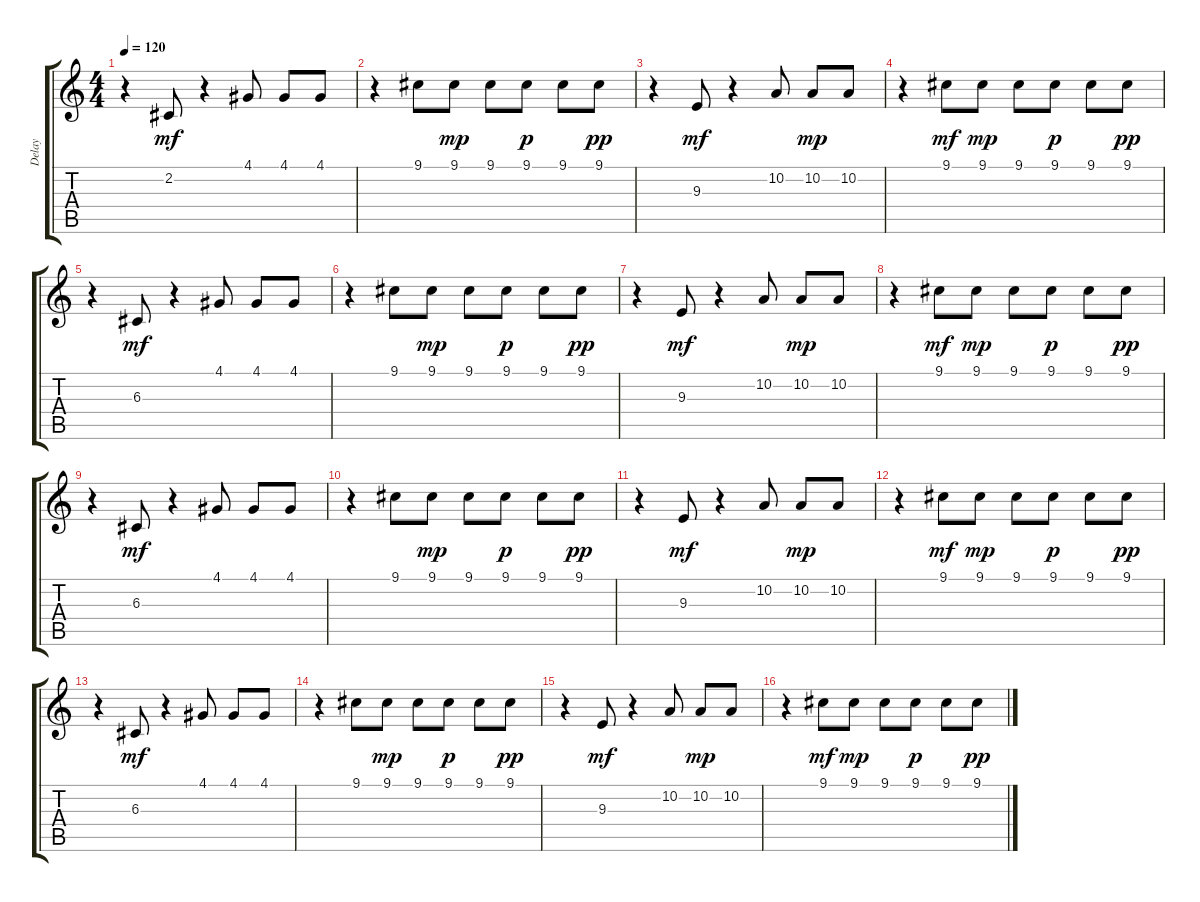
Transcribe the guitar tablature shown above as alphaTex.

\track ("Delay" "Delay") {instrument fx5brightness}
\staff {score tabs}
\tuning (E4 B3 G3 D3 A2 E2) {hide}
\ts (4 4)
\tempo 120
\clef g2
\ks c
r.4{dy mf instrument fx5brightness} 2.2.8 r.4 4.1.8 4.1.8 4.1.8 |
r.4 9.1.8 9.1.8{dy mp} 9.1.8 9.1.8{dy p} 9.1.8 9.1.8{dy pp} |
r.4 9.3.8{dy mf} r.4 10.2.8 10.2.8{dy mp} 10.2.8 |
r.4 9.1.8{dy mf} 9.1.8{dy mp} 9.1.8 9.1.8{dy p} 9.1.8 9.1.8{dy pp} |
r.4 6.3.8{dy mf} r.4 4.1.8 4.1.8 4.1.8 |
r.4 9.1.8 9.1.8{dy mp} 9.1.8 9.1.8{dy p} 9.1.8 9.1.8{dy pp} |
r.4 9.3.8{dy mf} r.4 10.2.8 10.2.8{dy mp} 10.2.8 |
r.4 9.1.8{dy mf} 9.1.8{dy mp} 9.1.8 9.1.8{dy p} 9.1.8 9.1.8{dy pp} |
r.4 6.3.8{dy mf} r.4 4.1.8 4.1.8 4.1.8 |
r.4 9.1.8 9.1.8{dy mp} 9.1.8 9.1.8{dy p} 9.1.8 9.1.8{dy pp} |
r.4 9.3.8{dy mf} r.4 10.2.8 10.2.8{dy mp} 10.2.8 |
r.4 9.1.8{dy mf} 9.1.8{dy mp} 9.1.8 9.1.8{dy p} 9.1.8 9.1.8{dy pp} |
r.4 6.3.8{dy mf} r.4 4.1.8 4.1.8 4.1.8 |
r.4 9.1.8 9.1.8{dy mp} 9.1.8 9.1.8{dy p} 9.1.8 9.1.8{dy pp} |
r.4 9.3.8{dy mf} r.4 10.2.8 10.2.8{dy mp} 10.2.8 |
r.4 9.1.8{dy mf} 9.1.8{dy mp} 9.1.8 9.1.8{dy p} 9.1.8 9.1.8{dy pp}
